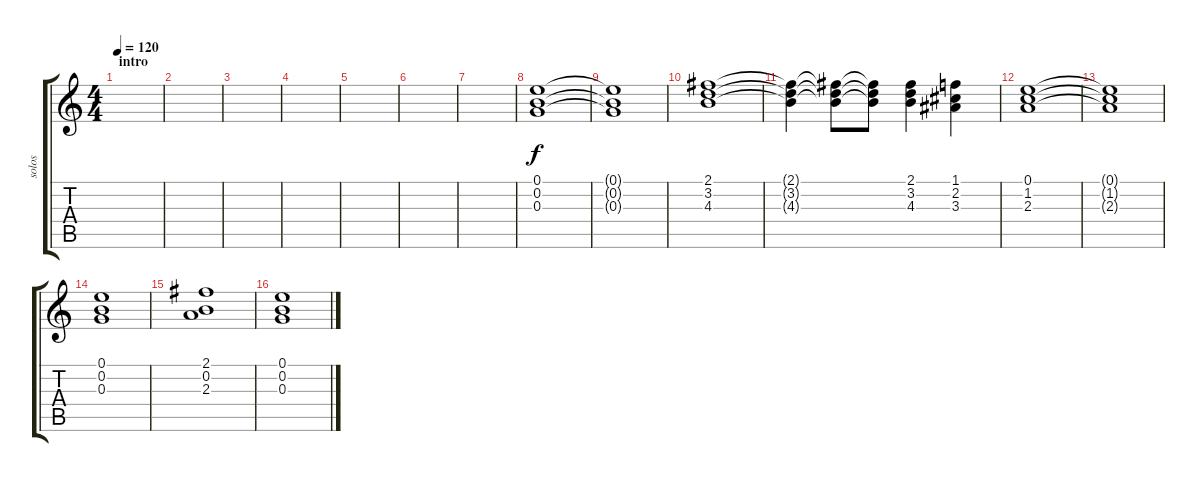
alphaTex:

\track ("solos" "solos") {instrument overdrivenguitar}
\staff {score tabs}
\tuning (E4 B3 G3 D3 A2 D2) {hide}
\ts (4 4)
\section ("" "intro")
\tempo 120
\clef g2
\ks c
|
|
|
|
|
|
|
(0.1 0.2 0.3).1 |
(0.1{t} 0.2{t} 0.3{t}).1 |
(2.1 3.2 4.3).1 |
(2.1{t} 3.2{t} 4.3{t}).4 (2.1{t} 3.2{t} 4.3{t}).8 (2.1{t} 3.2{t} 4.3{t}).8 (2.1 3.2 4.3).4 (1.1 2.2 3.3).4 |
(0.1 1.2 2.3).1 |
(0.1{t} 1.2{t} 2.3{t}).1 |
(0.1 0.2 0.3).1 |
(2.1 0.2 2.3).1 |
(0.1 0.2 0.3).1
